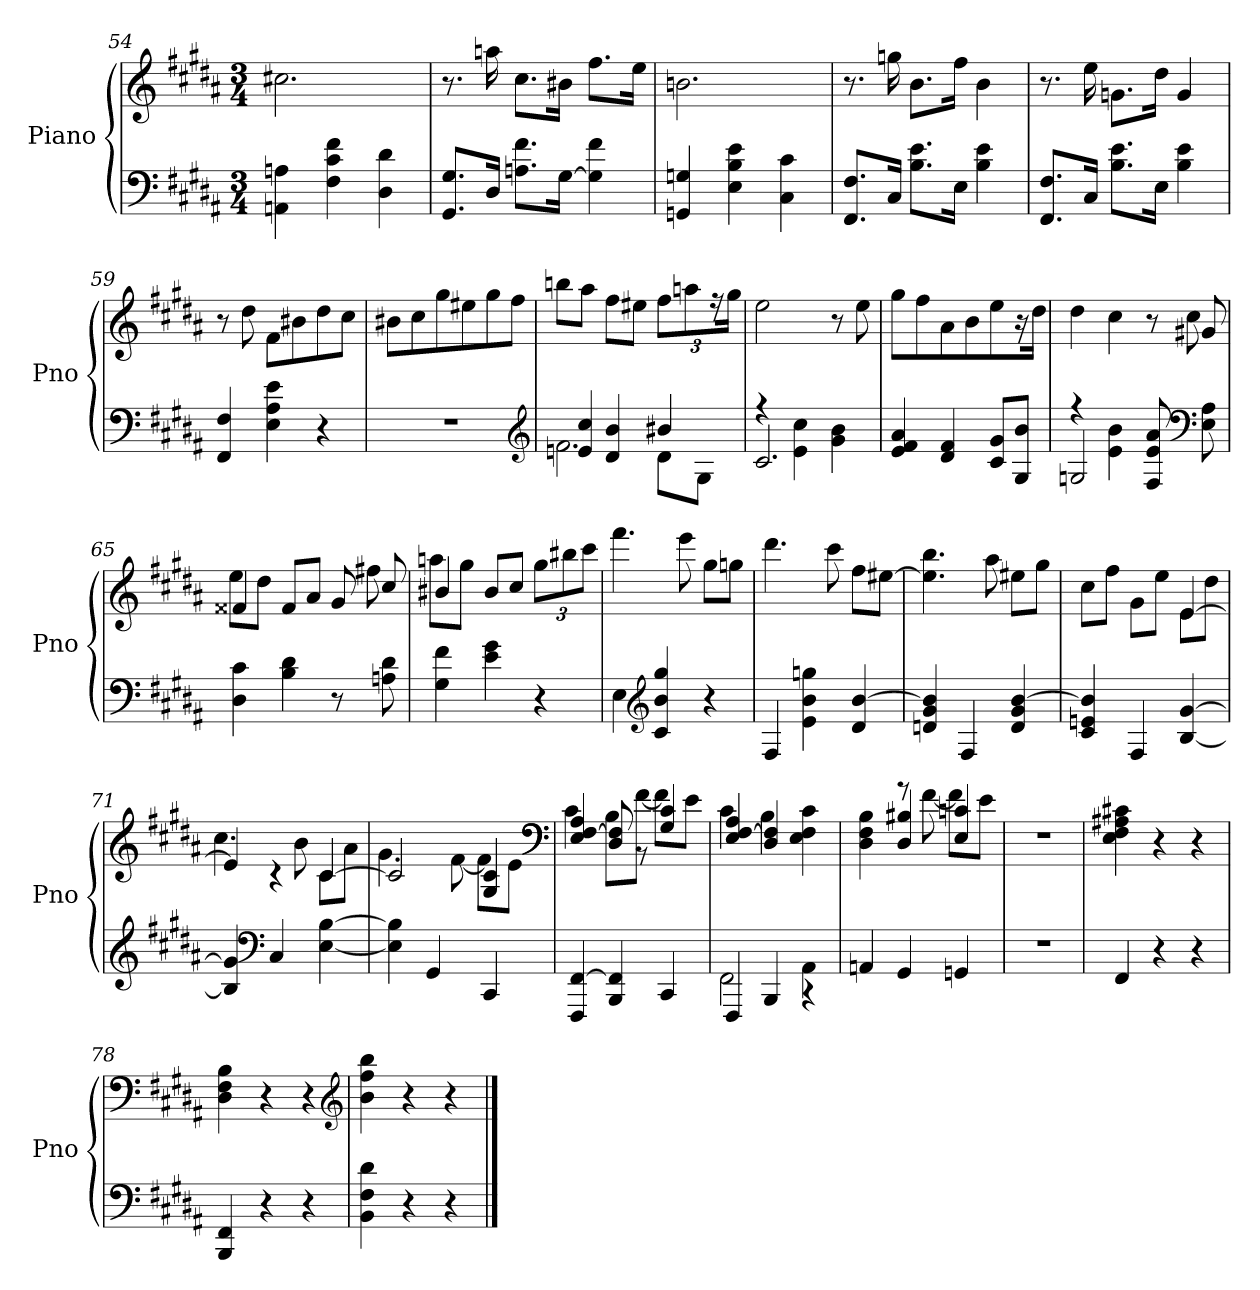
**kern	**kern
*part1	*part1
*staff2	*staff1
*I"Piano	*
*I'Pno	*
*clefF4	*clefG2
*k[f#c#g#d#a#]	*k[f#c#g#d#a#]
*B:	*B:
*M3/4	*M3/4
=54	=54
4AAn 4An	2.cc#X
4F# 4c# 4f#	.
4D# 4d#	.
=55	=55
8.GG# 8.G#L	8.r
16D#Jk	16aan
8.An 8.f#L	8.cc#L
[16G#Jk	16b#XJk
4G#] 4f#	8.ff#L
.	16eeJk
=56	=56
4GGn 4Gn	2.bn
4E 4B 4e	.
4C# 4c#	.
=57	=57
8.FF# 8.F#L	8.r
16C#Jk	16ggn
8.B 8.eL	8.bL
16EJk	16ff#Jk
4B 4e	4b
=58	=58
8.FF# 8.F#L	8.r
16C#Jk	16ee
8.B 8.eL	8.gnL
16EJk	16dd#Jk
4B 4e	4g
=59	=59
4FF# 4F#	8r
.	8dd#
4E 4A# 4e	8f#\L
.	8b#X
4r	8dd#
.	8cc#J
=60	=60
2.r	8b#XL
.	8cc#
.	8gg#
.	8ee#X
.	8gg#
.	8ff#J
*clefG2	*
=61	=61
*^	*
*	*^	*
4ryy	2.f#	4en 4cc#	8bbnL
.	.	.	8aa#J
4ryy	.	4d# 4b	8ff#L
.	.	.	8ee#XJ
8d#\L	.	4b#X	12ff#L
.	.	.	12aan
8G#J	.	.	.
.	.	.	24r
.	.	.	24gg#Jk
*	*v	*v	*
=62	=62	=62
2.c#	4rff	2ee
.	4e 4cc#	.
.	4g# 4b	8r
.	.	8ee
*v	*v	*
=63	=63
4e 4f# 4a#	8gg#L
.	8ff#
4d# 4f#	8a#
.	8b
8c# 8g#L	8ee
8G# 8bJ	16r
.	16dd#Jk
=64	=64
*^	*^
2Gn	4rff	4ryy	4dd#
.	4e 4b	4ryy	4cc#
4ryy	8F# 8e 8a#	8ryy	8r
*clefF4	*	*	*
.	8E 8A#	8g#X	8cc#
*v	*v	*	*
=65	=65	=65
4D# 4c#	4f##X	8eeL
.	.	8dd#J
4B 4d#	4ryy	8f##L
.	.	8a#J
8r	8ryy	8g#
8An 8d#	8cc#	8ff#X
=66	=66	=66
4G# 4f#	4b#X	8aanL
.	.	8gg#J
4e 4g#	8b#/L	2ryy
.	8cc#J	.
4r	12gg#L	.
.	12bb#X	.
.	12ccc#J	.
*	*v	*v
=67	=67
4E	4.fff#
*clefG2	*
4c# 4b 4gg#	.
.	8eee
4r	8gg#L
.	8ggnJ
=68	=68
4F#	4.ddd#
4e 4b 4ggn	.
.	8ccc#
4d# [4b	8ff#L
.	[8ee#XJ
=69	=69
4dn 4g# 4b]	4.ee#] 4.bb
4F#	.
.	8aa#
4d 4g# [4b	8ee#XL
.	8gg#J
=70	=70
*	*^
4c# 4en 4b]	4ryy	8cc#L
.	.	8ff#J
4F#	4ryy	8g#L
.	.	8eeJ
[4B [4g#	[4e	8eL
.	.	8dd#J
=71	=71	=71
4B] 4g#]	4e]	4.cc#
*clefF4	*	*
4C#	4rc	.
.	.	8b
[4E [4B	[4c#	8c#L
.	.	8a#J
=72	=72	=72
4E] 4B]	2c#]	4.g#
4GG#	.	.
.	.	[8f#
4CC#	4G# 4c#	8f#L]
.	.	8eJ
*	*clefF4	*
=73	=73	=73
4FFF# [4FF#	4E [4F# 4A#	4c#
4BBB 4FF#]	8D# 8F#]	8BL
.	8rBB	[8f#J
4CC#	4G# 4c#	8f#L]
.	.	8eJ
=74	=74	=74
*^	*	*
4FFF#	2FF#	4E [4F# 4A#	4c#
4BBB	.	4D# 4F#]	4B
4rCC	4AA#	4ryy	4E 4F# 4c#
*v	*v	*	*
=75	=75	=75
4AAn	4D# 4F# 4B	4ryy
4GG#	4D# 4B#X	8rg
.	.	[8f#
4GGn	4E 4cn	8f#L]
.	.	8eJ
*	*v	*v
=76	=76
2.r	2.r
=77	=77
4FF#	4E 4F# 4A#X 4c#X
4r	4r
4r	4r
=78	=78
4BBB 4FF#	4D# 4F# 4B
4r	4r
4r	4r
*	*clefG2
=79	=79
4BB 4F# 4d#	4b 4ff# 4bb
4r	4r
4r	4r
==	==
*-	*-
